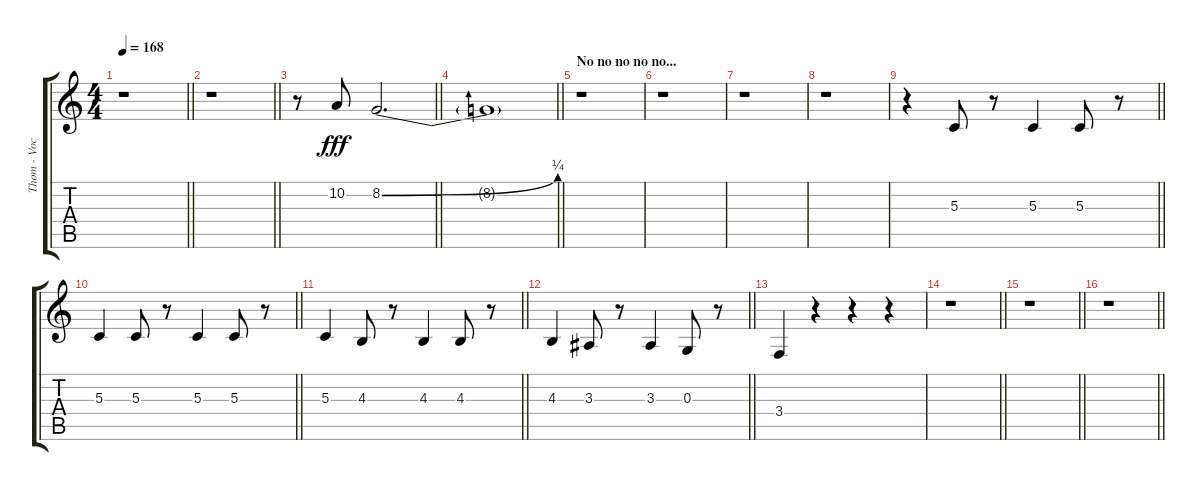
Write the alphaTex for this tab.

\track ("Thom - Vocal" "Thom - Voc") {instrument altosax}
\staff {score tabs}
\tuning (E4 B3 G3 D3 A2 E2) {hide}
\ts (4 4)
\tempo 168
\clef g2
\barLineRight lightlight
\ks c
r.1{dy fff} |
\barLineRight lightlight
r.1 |
\barLineRight lightlight
r.8 10.2.8{volume 16} 8.2{be (bend 0 0 60 1)}.2{d} |
\barLineRight lightlight
8.2{t}.1 |
\section ("" "No no no no no...")
r.1 |
r.1 |
r.1 |
r.1 |
\barLineRight lightlight
r.4 5.3.8 r.8 5.3.4 5.3.8 r.8 |
\barLineRight lightlight
5.3.4 5.3.8 r.8 5.3.4 5.3.8 r.8 |
\barLineRight lightlight
5.3.4 4.3.8 r.8 4.3.4 4.3.8 r.8 |
\barLineRight lightlight
4.3.4 3.3.8 r.8 3.3.4 0.3.8 r.8 |
3.4.4 r.4 r.4 r.4 |
\barLineRight lightlight
r.1 |
\barLineRight lightlight
r.1 |
\barLineRight lightlight
r.1
